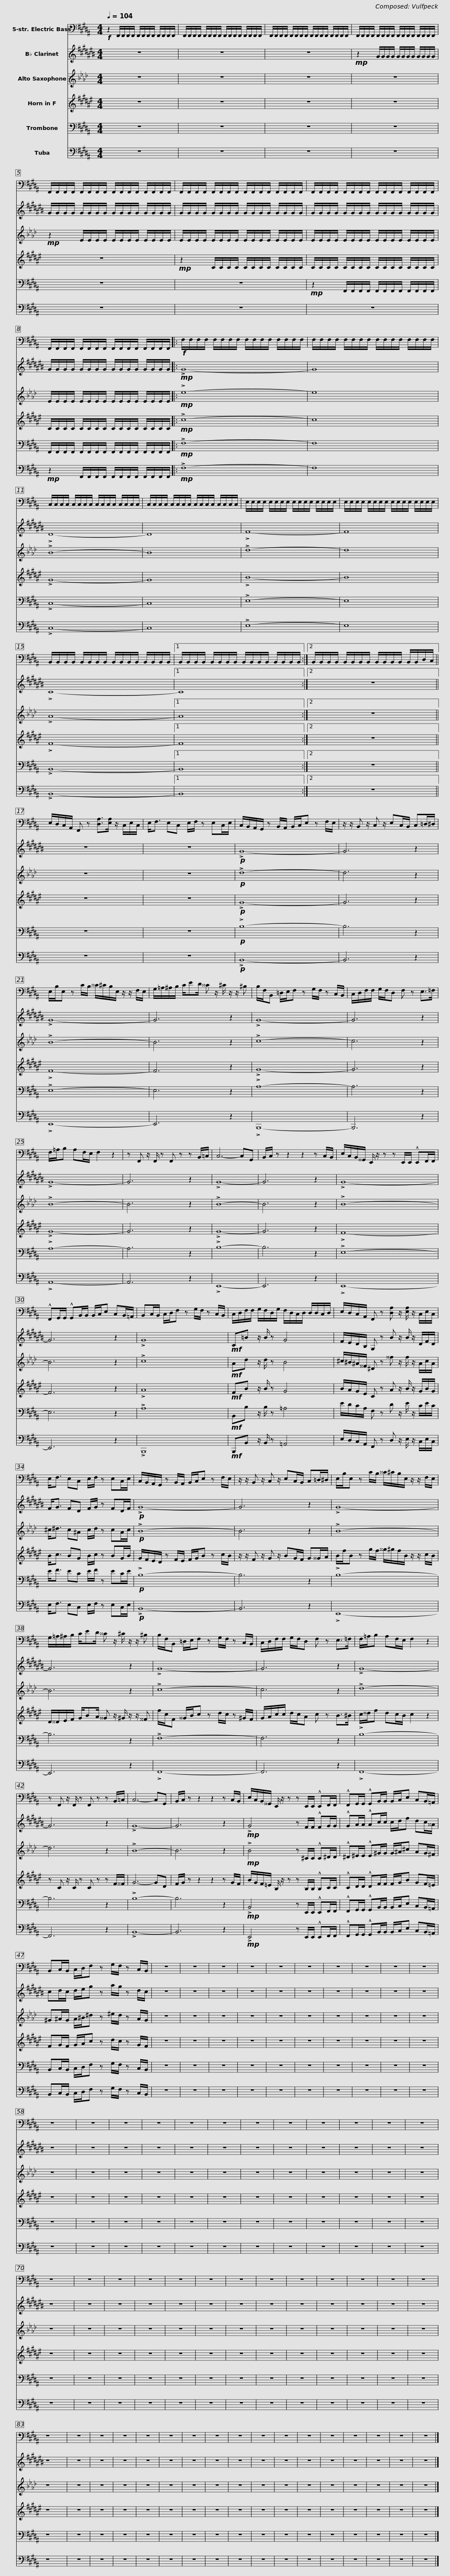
X:1
%%score 1 2 3 4 5 6
L:1/8
Q:1/4=104
M:4/4
I:linebreak $
K:B
V:1 bass transpose=-12
V:2 treble transpose=-2
V:3 treble transpose=-9
V:4 treble transpose=-7
V:5 bass
V:6 bass
V:1
!f! z2 F,,/F,,/F,,/F,,/ F,,/F,,/F,,/F,,/ F,,/F,,/F,,/F,,/ | F,,/F,,/F,,/F,,/ F,,/F,,/F,,/F,,/ F,,/F,,/F,,/F,,/ F,,/F,,/F,,/F,,/ | F,,/F,,/F,,/F,,/ F,,/F,,/F,,/F,,/ F,,/F,,/F,,/F,,/ F,,/F,,/F,,/F,,/ |$ F,,/F,,/F,,/F,,/ F,,/F,,/F,,/F,,/ F,,/F,,/F,,/F,,/ F,,/F,,/F,,/F,,/ | F,,/F,,/F,,/F,,/ F,,/F,,/F,,/F,,/ F,,/F,,/F,,/F,,/ F,,/F,,/F,,/F,,/ | %5
 F,,/F,,/F,,/F,,/ F,,/F,,/F,,/F,,/ F,,/F,,/F,,/F,,/ F,,/F,,/F,,/F,,/ |$ F,,/F,,/F,,/F,,/ F,,/F,,/F,,/F,,/ F,,/F,,/F,,/F,,/ F,,/F,,/F,,/F,,/ | F,,/F,,/F,,/F,,/ F,,/F,,/F,,/F,,/ F,,/F,,/F,,/F,,/ F,,/F,,/F,,/F,,/ |:$!f! F,/F,/F,/F,/ F,/F,/F,/F,/ F,/F,/F,/F,/ F,/F,/F,/F,/ | F,/F,/F,/F,/ F,/F,/F,/F,/ F,/F,/F,/F,/ F,/F,/F,/F,/ | %10
 C,/C,/C,/C,/ C,/C,/C,/C,/ C,/C,/C,/C,/ C,/C,/C,/C,/ |$ C,/C,/C,/C,/ C,/C,/C,/C,/ C,/C,/C,/C,/ C,/C,/C,/C,/ | E,/E,/E,/E,/ E,/E,/E,/E,/ E,/E,/E,/E,/ E,/E,/E,/E,/ | E,/E,/E,/E,/ E,/E,/E,/E,/ E,/E,/E,/E,/ E,/E,/E,/E,/ |$ B,,/B,,/B,,/B,,/ B,,/B,,/B,,/B,,/ B,,/B,,/B,,/B,,/ B,,/B,,/B,,/B,,/ |1 %15
 B,,/B,,/B,,/B,,/ B,,/B,,/B,,/B,,/ B,,/B,,/B,,/B,,/ B,,/B,,/B,,/B,,/ :|2 B,,/B,,/B,,/B,,/ B,,/B,,/B,,/B,,/ B,,/B,,/B,,/B,,/ B,,/B,,/D,/C,/ ||$ E,/D,/C,/A,,/ F,, z [D,A,]>[E,A,] z/ C,/E,/C,/ | E,<F, E,C, E,/F,/ z E,C,/E,/ | C,/B,,/A,,/G,,/ z B,,/A,,/ B,,/C,/E, z F,/E,/ | %20
 z/ z/ B,, z/ C, z/ E,C,/B,,/ C,=D,/^D,/ |$ E,/B,/E, z C/B,/ ^^C/^C/B,/E,/ z/ z/ F,/E,/ | G,/=A,/^A,/B,/ C/ED/ ^^C z/ ^C/ z/ z/ ^B, | B,/F,/B,, =D,/E,/F, z G,/F,/ z C,/B,,/ | C,/D,/F,/F,/ G,/F,/D, F, z E,>=F, |$ %25
 F,/=A,/B, A,F,/E,/ F,2 z2 | z F,, z/ F,,/ z F,, z z B,,/=C,/ | C,6- C,G,, | B,,/C,/ z z2 z2 z C,/B,,/ | E,/C,/B,,/^^G,,/ E,,/ z/ z z E,,/E,,/ !^!E,,F,,/F,,/ |$ %30
 !^!F,,G,,/G,,/ !^!G,,B,,/B,,/ B,,/C,/E, C,B,,/=A,,/ | B,,C,/B,,/ C,/D,/F, z G,/F,/ z C,/B,,/ | C,/D,/F,/F,/ G,/F,/D,/G,/ F,/D,/C,/D,/ D,/D,/C,/D,/ | E,/D,/C,/A,,/ F,, z [D,A,] z/ [E,A,]/ z/ C,/E,/C,/ |$ E,<F, E,C, E,/F,/ z E,C,/E,/ | %35
 C,/B,,/A,,/G,,/ z B,,/A,,/ B,,/C,/E, z F,/E,/ | z/ z/ B,, z/ C, z/ E,C,/B,,/ C,=D,/^D,/ | E,/B,/E, z C/B,/ ^^C/^C/B,/E,/ z/ z/ F,/E,/ |$ G,/=A,/^A,/B,/ C/ED/ ^^C z/ ^C/ z/ z/ ^B, | B,/F,/B,, =D,/E,/F, z G,/F,/ z C,/B,,/ | %40
 C,/D,/F,/F,/ G,/F,/D, F, z E,>=F, | F,/=A,/B, A,F,/E,/ F,2 z2 |$ z F,, z/ F,,/ z F,, z z B,,/=C,/ | C,6- C,G,, | B,,/C,/ z z2 z2 z C,/B,,/ | %45
 E,/C,/B,,/^^G,,/ E,,/ z/ z z E,,/E,,/ !^!E,,F,,/F,,/ | !^!F,,G,,/G,,/ !^!G,,B,,/B,,/ B,,/C,/E, C,B,,/=A,,/ |$ B,,C,/B,,/ C,/D,/F, z G,/F,/ z C,/B,,/ | z8 | z8 | %50
 z8 | z8 | z8 | z8 | z8 | %55
 z8 | z8 | z8 | z8 | z8 | %60
 z8 | z8 | z8 | z8 | z8 |$ %65
 z8 | z8 | z8 | z8 | z8 | %70
 z8 | z8 | z8 | z8 | z8 | %75
 z8 | z8 | z8 | z8 | z8 | %80
 z8 | z8 | z8 | z8 | z8 | %85
 z8 | z8 | z8 |$ z8 | z8 | %90
 z8 | z8 | z8 | z8 | z8 | %95
 z8 | z8 | z8 | z8 | z8 |] %100
V:2
[K:C#] z8 | z8 | z8 |$!mp! z2 G/G/G/G/ G/G/G/G/ G/G/G/G/ | G/G/G/G/ G/G/G/G/ G/G/G/G/ G/G/G/G/ | %5
 G/G/G/G/ G/G/G/G/ G/G/G/G/ G/G/G/G/ |$ G/G/G/G/ G/G/G/G/ G/G/G/G/ G/G/G/G/ | G/G/G/G/ G/G/G/G/ G/G/G/G/ G/G/G/G/ |:$!mp! !>!G8- | G8 | %10
 !>!D8- |$ D8 | !>!F8- | F8 |$ !>!C8- |1 %15
 C8 :|2 z8 ||$ z8 | z8 |!p! !>!G8- | %20
 G6 z2 |$ !>!G8- | G6 z2 | !>!G8- | G6 z2 |$ %25
 !>!G8- | G6 z2 | !>!G8- | G6 z2 | !>!G8- |$ %30
 G6 z2 | !>!G8 |!mf! C=B z/ B/ z G4 | F/E/D/B,/ G, z B z/ B/ z/ D/F/D/ |$ F<G FD F/G/ z FD/F/ | %35
!p! !>!G8- | G6 z2 | !>!G8- |$ G6 z2 | !>!G8- | %40
 G6 z2 | !>!G8- |$ G6 z2 | !>!G8- | G6 z2 | %45
!mp! !>!G4 z F/F/ !^!FG/G/ | !^!GA/A/ !^!Ac/c/ c/d/f dc/^^A/ |$ cd/c/ d/e/g z a/g/ z d/c/ | z8 | z8 | %50
 z8 | z8 | z8 | z8 | z8 | %55
 z8 | z8 | z8 | z8 | z8 | %60
 z8 | z8 | z8 | z8 | z8 |$ %65
 z8 | z8 | z8 | z8 | z8 | %70
 z8 | z8 | z8 | z8 | z8 | %75
 z8 | z8 | z8 | z8 | z8 | %80
 z8 | z8 | z8 | z8 | z8 | %85
 z8 | z8 | z8 |$ z8 | z8 | %90
 z8 | z8 | z8 | z8 | z8 | %95
 z8 | z8 | z8 | z8 | z8 |] %100
V:3
[K:Ab] z8 | z8 | z8 |$ z8 |!mp! z2 E/E/E/E/ E/E/E/E/ E/E/E/E/ | %5
 E/E/E/E/ E/E/E/E/ E/E/E/E/ E/E/E/E/ |$ E/E/E/E/ E/E/E/E/ E/E/E/E/ E/E/E/E/ | E/E/E/E/ E/E/E/E/ E/E/E/E/ E/E/E/E/ |:$!mp! !>!e8- | e8 | %10
 !>!B8- |$ B8 | !>!d8- | d8 |$ !>!A8- |1 %15
 A8 :|2 z8 ||$ z8 | z8 |!p! !>!d8- | %20
 d6 z2 |$ !>!B8- | B6 z2 | !>!c8- | c6 z2 |$ %25
 !>!B8- | B6 z2 | !>!B8- | B6 z2 | !>!B8- |$ %30
 B6 z2 | !>!c8 |!mf! Ad z/ d/ z B4 | ^c/^B/^A/^^F/ ^D z ^^f z/ f/ z/ A/c/A/ |$ ^c<^d c^A c/d/ z cA/c/ | %35
!p! !>!B8- | B6 z2 | !>!B8- |$ B6 z2 | !>!c8- | %40
 c6 z2 | !>!d8- |$ d6 z2 | !>!B8- | B6 z2 | %45
!mp! !>!B4 z ^C/C/ !^!C^D/D/ | !^!^D^E/E/ !^!E^G/G/ G/^A/^c AG/^F/ |$ ^G^A/G/ A/^B/^d z ^e/d/ z A/G/ | z8 | z8 | %50
 z8 | z8 | z8 | z8 | z8 | %55
 z8 | z8 | z8 | z8 | z8 | %60
 z8 | z8 | z8 | z8 | z8 |$ %65
 z8 | z8 | z8 | z8 | z8 | %70
 z8 | z8 | z8 | z8 | z8 | %75
 z8 | z8 | z8 | z8 | z8 | %80
 z8 | z8 | z8 | z8 | z8 | %85
 z8 | z8 | z8 |$ z8 | z8 | %90
 z8 | z8 | z8 | z8 | z8 | %95
 z8 | z8 | z8 | z8 | z8 |] %100
V:4
[K:F#] z8 | z8 | z8 |$ z8 | z8 | %5
!mp! z2 C/C/C/C/ C/C/C/C/ C/C/C/C/ |$ C/C/C/C/ C/C/C/C/ C/C/C/C/ C/C/C/C/ | C/C/C/C/ C/C/C/C/ C/C/C/C/ C/C/C/C/ |:$!mp! !>!c8- | c8 | %10
 !>!G8- |$ G8 | !>!B8- | B8 |$ !>!F8- |1 %15
 F8 :|2 z8 ||$ z8 | z8 |!p! !>!G8- | %20
 G6 z2 |$ !>!F8- | F6 z2 | !>!G8- | G6 z2 |$ %25
 !>!G8- | G6 z2 | !>!G8- | G6 z2 | !>!F8- |$ %30
 F6 z2 | !>!A8 |!mf! FB z/ B/ z G4 | B/A/G/E/ C z A z/ B/ z/ G/B/G/ |$ B<c BG B/c/ z BG/B/ | %35
 G/F/E/D/ z F/E/ F/G/B z c/B/ | z/ z/ F z/ G z/ BG/F/ G^^G/A/ | B/f/B z g/f/ ^^g/^g/f/B/ z/ z/ c/B/ |$ D/^^D/E/F/ G/BA/ ^^G z/ ^G/ z/ z/ ^^F | f/c/F ^^G/B/c z d/c/ z ^G/F/ | %40
 G/A/c/c/ d/c/A c z B>^B | c/^^d/f dc/B/ c2 z2 |$ z C z/ C/ z C z z F/^^F/ | G6- GD | F/G/ z z2 z2 z G/F/ | %45
 B/G/F/=E/ B,/ z/ z z B,/B,/ !^!B,C/C/ | !^!CD/D/ !^!DF/F/ F/G/B GF/=E/ |$ FG/F/ G/A/c z d/c/ z G/F/ | z8 | z8 | %50
 z8 | z8 | z8 | z8 | z8 | %55
 z8 | z8 | z8 | z8 | z8 | %60
 z8 | z8 | z8 | z8 | z8 |$ %65
 z8 | z8 | z8 | z8 | z8 | %70
 z8 | z8 | z8 | z8 | z8 | %75
 z8 | z8 | z8 | z8 | z8 | %80
 z8 | z8 | z8 | z8 | z8 | %85
 z8 | z8 | z8 |$ z8 | z8 | %90
 z8 | z8 | z8 | z8 | z8 | %95
 z8 | z8 | z8 | z8 | z8 |] %100
V:5
 z8 | z8 | z8 |$ z8 | z8 | %5
 z8 |$!mp! z2 F,,/F,,/F,,/F,,/ F,,/F,,/F,,/F,,/ F,,/F,,/F,,/F,,/ | F,,/F,,/F,,/F,,/ F,,/F,,/F,,/F,,/ F,,/F,,/F,,/F,,/ F,,/F,,/F,,/F,,/ |:$!mp! !>!F,8- | F,8 | %10
 !>!C,8- |$ C,8 | !>!E,8- | E,8 |$ !>!B,,8- |1 %15
 B,,8 :|2 z8 ||$ z8 | z8 |!p! !>!B,8- | %20
 B,6 z2 |$ !>!E,8- | E,6 z2 | !>!A,8- | A,6 z2 |$ %25
 !>!A,8- | A,6 z2 | !>!B,8- | B,6 z2 | !>!E,8- |$ %30
 E,6 z2 | !>!A,8 |!mf! B,,B, z/ B,/ z =A,4 | E/D/C/A,/ F, z D z/ E/ z/ C/E/C/ |$ E<F EC E/F/ z EC/E/ | %35
!p! !>!B,8- | B,6 z2 | !>!B,8- |$ B,6 z2 | !>!F,8- | %40
 F,6 z2 | !>!B,8- |$ B,6 z2 | !>!B,8- | B,6 z2 | %45
!mp! !>!B,,4 z E,,/E,,/ !^!E,,F,,/F,,/ | !^!F,,G,,/G,,/ !^!G,,B,,/B,,/ B,,/C,/E, C,B,,/=A,,/ |$ B,,C,/B,,/ C,/D,/F, z G,/F,/ z C,/B,,/ | z8 | z8 | %50
 z8 | z8 | z8 | z8 | z8 | %55
 z8 | z8 | z8 | z8 | z8 | %60
 z8 | z8 | z8 | z8 | z8 |$ %65
 z8 | z8 | z8 | z8 | z8 | %70
 z8 | z8 | z8 | z8 | z8 | %75
 z8 | z8 | z8 | z8 | z8 | %80
 z8 | z8 | z8 | z8 | z8 | %85
 z8 | z8 | z8 |$ z8 | z8 | %90
 z8 | z8 | z8 | z8 | z8 | %95
 z8 | z8 | z8 | z8 | z8 |] %100
V:6
 z8 | z8 | z8 |$ z8 | z8 | %5
 z8 |$ z8 |!mp! z2 F,,/F,,/F,,/F,,/ F,,/F,,/F,,/F,,/ F,,/F,,/F,,/F,,/ |:$!mp! !>!F,8- | F,8 | %10
 !>!C,8- |$ C,8 | !>!E,8- | E,8 |$ !>!B,,8- |1 %15
 B,,8 :|2 z8 ||$ z8 | z8 |!p! !>!B,,8- | %20
 B,,6 z2 |$ !>!E,,8- | E,,6 z2 | !>!B,,,8- | B,,,6 z2 |$ %25
 !>!A,,8- | A,,6 z2 | !>!E,,8- | E,,6 z2 | !>!E,,8- |$ %30
 E,,6 z2 | !>!B,,,8 |!mf! B,,,B,, z/ B,,/ z =A,,4 | E,/D,/C,/A,,/ F,, z D, z/ E,/ z/ C,/E,/C,/ |$ E,<F, E,C, E,/F,/ z E,C,/E,/ | %35
!p! !>!B,,8- | B,,6 z2 | !>!E,,8- |$ E,,6 z2 | !>!F,,8- | %40
 F,,6 z2 | !>!F,,8- |$ F,,6 z2 | !>!B,,8- | B,,6 z2 | %45
!mp! !>!E,,4 z E,,/E,,/ !^!E,,F,,/F,,/ | !^!F,,G,,/G,,/ !^!G,,B,,/B,,/ B,,/C,/E, C,B,,/=A,,/ |$ B,,C,/B,,/ C,/D,/F, z G,/F,/ z C,/B,,/ | z8 | z8 | %50
 z8 | z8 | z8 | z8 | z8 | %55
 z8 | z8 | z8 | z8 | z8 | %60
 z8 | z8 | z8 | z8 | z8 |$ %65
 z8 | z8 | z8 | z8 | z8 | %70
 z8 | z8 | z8 | z8 | z8 | %75
 z8 | z8 | z8 | z8 | z8 | %80
 z8 | z8 | z8 | z8 | z8 | %85
 z8 | z8 | z8 |$ z8 | z8 | %90
 z8 | z8 | z8 | z8 | z8 | %95
 z8 | z8 | z8 | z8 | z8 |] %100
